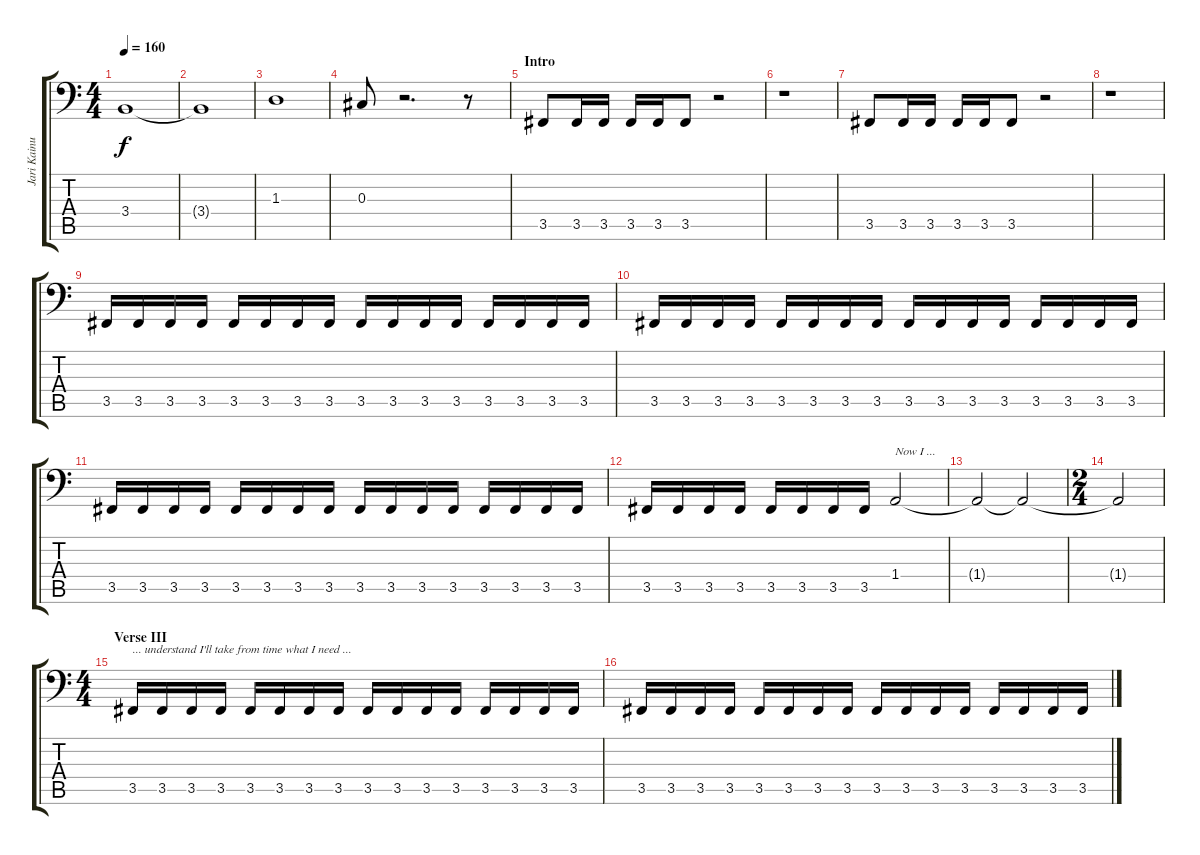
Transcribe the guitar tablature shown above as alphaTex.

\track ("Jari Kainulainen" "Jari Kainu") {instrument electricbassfinger}
\staff {score tabs}
\tuning (B2 Gb2 Db2 Ab1 Eb1 Bb0) {hide}
\ts (4 4)
\tempo 160
\clef f4
\ks c
3.4.1{dy f} |
3.4{t}.1 |
1.3.1 |
0.3.8 r.2{d} r.8 |
\section ("" "Intro")
3.5.8 3.5.16 3.5.16 3.5.16 3.5.16 3.5.8 r.2 |
r.1 |
3.5.8 3.5.16 3.5.16 3.5.16 3.5.16 3.5.8 r.2 |
r.1 |
3.5.16 3.5.16 3.5.16 3.5.16 3.5.16 3.5.16 3.5.16 3.5.16 3.5.16 3.5.16 3.5.16 3.5.16 3.5.16 3.5.16 3.5.16 3.5.16 |
3.5.16 3.5.16 3.5.16 3.5.16 3.5.16 3.5.16 3.5.16 3.5.16 3.5.16 3.5.16 3.5.16 3.5.16 3.5.16 3.5.16 3.5.16 3.5.16 |
3.5.16 3.5.16 3.5.16 3.5.16 3.5.16 3.5.16 3.5.16 3.5.16 3.5.16 3.5.16 3.5.16 3.5.16 3.5.16 3.5.16 3.5.16 3.5.16 |
3.5.16 3.5.16 3.5.16 3.5.16 3.5.16 3.5.16 3.5.16 3.5.16 1.4.2{txt "Now I ..."} |
1.4{t}.2 1.4{t}.2 |
\ts (2 4)
1.4{t}.2 |
\ts (4 4)
\section ("" "Verse III")
3.5.16{txt "... understand I'll take from time what I need ..."} 3.5.16 3.5.16 3.5.16 3.5.16 3.5.16 3.5.16 3.5.16 3.5.16 3.5.16 3.5.16 3.5.16 3.5.16 3.5.16 3.5.16 3.5.16 |
3.5.16 3.5.16 3.5.16 3.5.16 3.5.16 3.5.16 3.5.16 3.5.16 3.5.16 3.5.16 3.5.16 3.5.16 3.5.16 3.5.16 3.5.16 3.5.16
